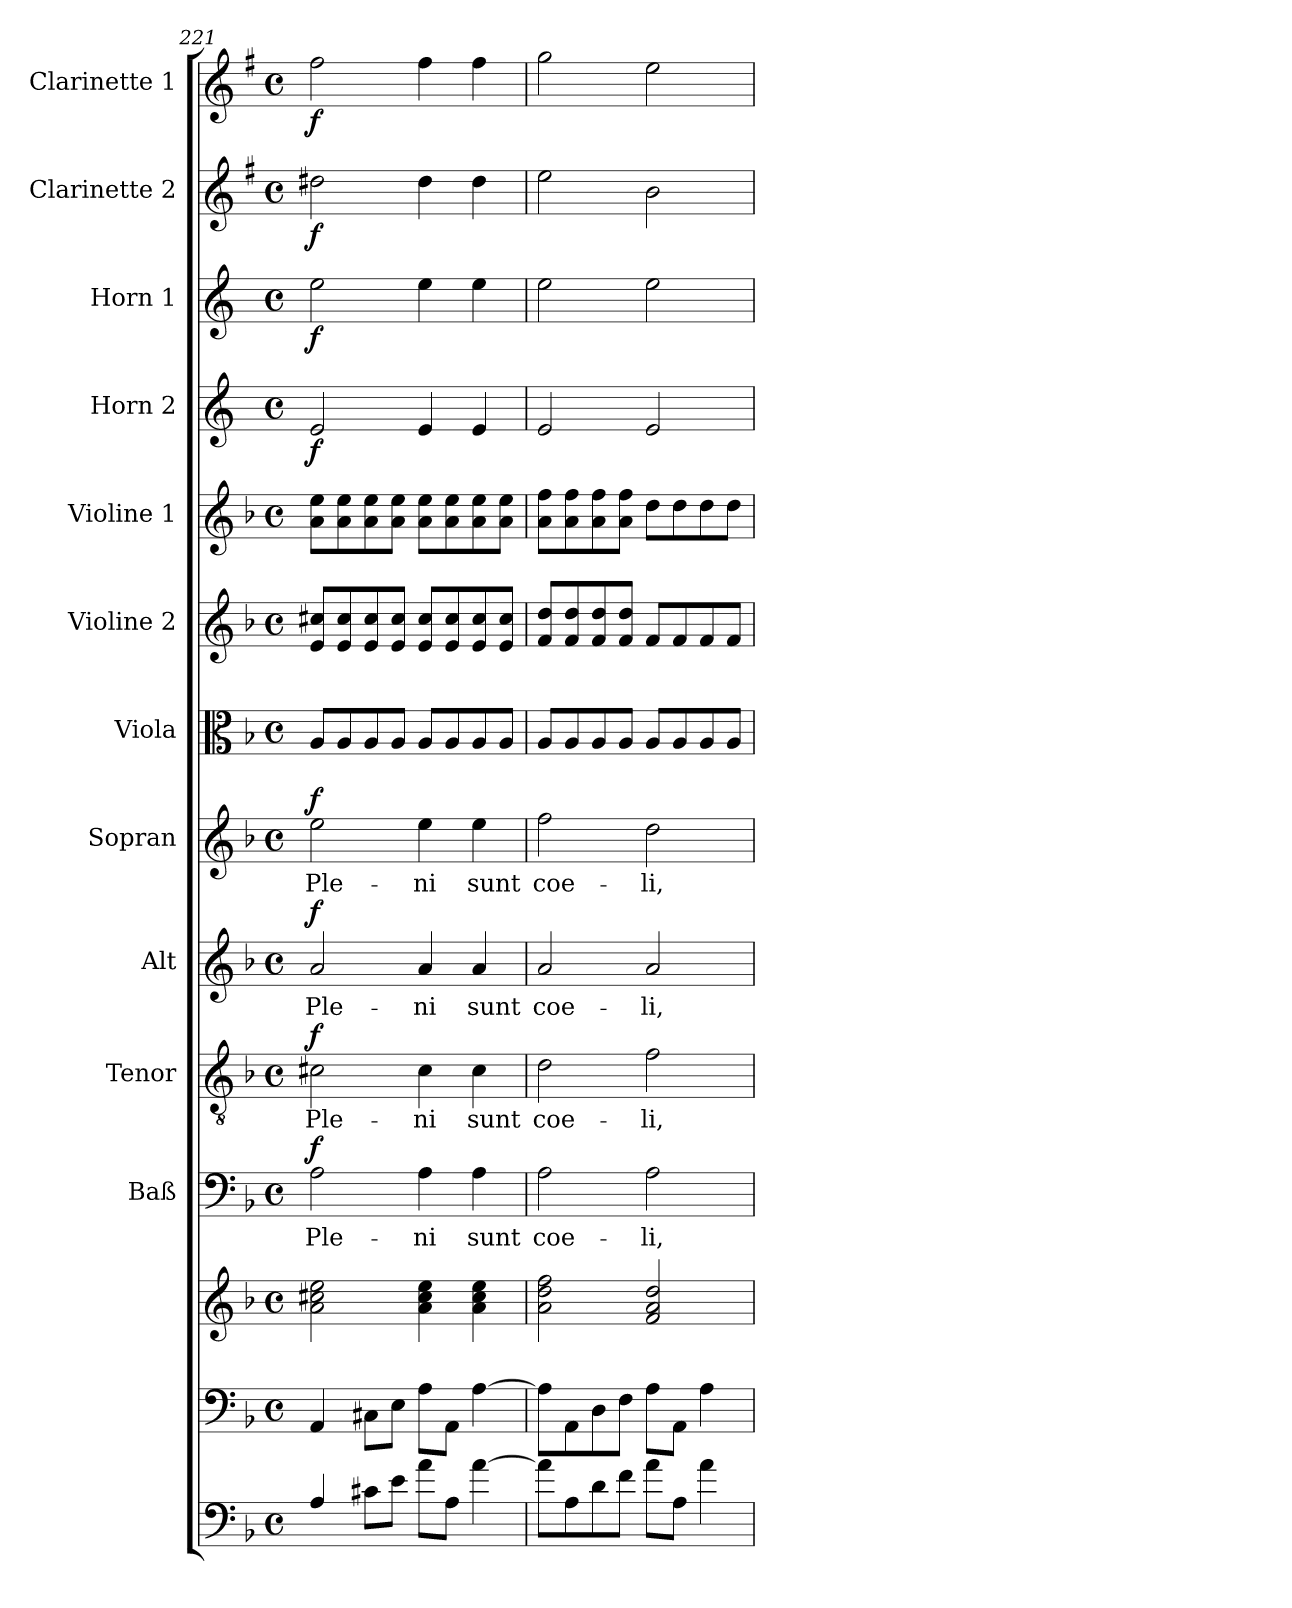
**kern	**kern	**kern	**kern	**text	**dynam	**kern	**text	**dynam	**kern	**text	**dynam	**kern	**text	**dynam	**kern	**kern	**kern	**kern	**dynam	**kern	**dynam	**kern	**dynam	**kern	**dynam
*part13	*part12	*part12	*part11	*part11	*part11	*part10	*part10	*part10	*part9	*part9	*part9	*part8	*part8	*part8	*part7	*part6	*part5	*part4	*part4	*part3	*part3	*part2	*part2	*part1	*part1
*staff14	*staff13	*staff12	*staff11	*staff11	*staff11	*staff10	*staff10	*staff10	*staff9	*staff9	*staff9	*staff8	*staff8	*staff8	*staff7	*staff6	*staff5	*staff4	*staff4	*staff3	*staff3	*staff2	*staff2	*staff1	*staff1
*	*	*	*I"Baß	*	*	*I"Tenor	*	*	*I"Alt	*	*	*I"Sopran	*	*	*I"Viola	*I"Violine 2	*I"Violine 1	*I"Horn 2	*	*I"Horn 1	*	*I"Clarinette 2	*	*I"Clarinette 1	*
*	*	*	*I'Baß	*	*	*I'Ten	*	*	*I'Alt	*	*	*I'Sop	*	*	*I'Vla.	*I'Vln. 2	*I'Vln. 1	*I'Hrn. 2	*	*I'Hrn. 1	*	*	*	*	*
*clefF4	*clefF4	*clefG2	*clefF4	*	*	*clefGv2	*	*	*clefG2	*	*	*clefG2	*	*	*clefC3	*clefG2	*clefG2	*clefG2	*	*clefG2	*	*clefG2	*	*clefG2	*
*ITrd7c12	*	*	*	*	*	*	*	*	*	*	*	*	*	*	*	*	*	*ITrd4c7	*	*ITrd4c7	*	*ITrd1c2	*	*ITrd1c2	*
*k[b-]	*k[b-]	*k[b-]	*k[b-]	*	*	*k[b-]	*	*	*k[b-]	*	*	*k[b-]	*	*	*k[b-]	*k[b-]	*k[b-]	*k[b-]	*	*k[b-]	*	*k[b-]	*	*k[b-]	*
*F:	*F:	*F:	*F:	*	*	*F:	*	*	*F:	*	*	*F:	*	*	*F:	*F:	*F:	*F:	*	*F:	*	*F:	*	*F:	*
*M4/4	*M4/4	*M4/4	*M4/4	*	*	*M4/4	*	*	*M4/4	*	*	*M4/4	*	*	*M4/4	*M4/4	*M4/4	*M4/4	*	*M4/4	*	*M4/4	*	*M4/4	*
*met(c)	*met(c)	*met(c)	*met(c)	*	*	*met(c)	*	*	*met(c)	*	*	*met(c)	*	*	*met(c)	*met(c)	*met(c)	*met(c)	*	*met(c)	*	*met(c)	*	*met(c)	*
=221	=221	=221	=221	=221	=221	=221	=221	=221	=221	=221	=221	=221	=221	=221	=221	=221	=221	=221	=221	=221	=221	=221	=221	=221	=221
!	!	!	!	!LO:LY:b	!LO:DY:a	!	!LO:LY:b	!LO:DY:a	!	!LO:LY:b	!LO:DY:a	!	!LO:LY:b	!LO:DY:a	!	!	!	!	!LO:DY:b	!	!LO:DY:b	!	!LO:DY:b	!	!LO:DY:b
4AA/	4AA/	2a\ 2cc#X\ 2ee\	2A\	Ple-	f	2c#X\	Ple-	f	2a/	Ple-	f	2ee\	Ple-	f	8A/L	8e/ 8cc#X/L	8a\ 8ee\L	2A/	f	2a\	f	2cc#X\	f	2ee\	f
.	.	.	.	.	.	.	.	.	.	.	.	.	.	.	8A/	8e/ 8cc#/	8a\ 8ee\	.	.	.	.	.	.	.	.
8C#X\L	8C#X\L	.	.	.	.	.	.	.	.	.	.	.	.	.	8A/	8e/ 8cc#/	8a\ 8ee\	.	.	.	.	.	.	.	.
8E\J	8E\J	.	.	.	.	.	.	.	.	.	.	.	.	.	8A/J	8e/ 8cc#/J	8a\ 8ee\J	.	.	.	.	.	.	.	.
!	!	!	!	!LO:LY:b	!	!	!LO:LY:b	!	!	!LO:LY:b	!	!	!LO:LY:b	!	!	!	!	!	!	!	!	!	!	!	!
8A\L	8A\L	4a\ 4cc#\ 4ee\	4A\	-ni	.	4c#\	-ni	.	4a/	-ni	.	4ee\	-ni	.	8A/L	8e/ 8cc#/L	8a\ 8ee\L	4A/	.	4a\	.	4cc#\	.	4ee\	.
8AA\J	8AA\J	.	.	.	.	.	.	.	.	.	.	.	.	.	8A/	8e/ 8cc#/	8a\ 8ee\	.	.	.	.	.	.	.	.
!	!	!	!	!LO:LY:b	!	!	!LO:LY:b	!	!	!LO:LY:b	!	!	!LO:LY:b	!	!	!	!	!	!	!	!	!	!	!	!
[4A\	[4A\	4a\ 4cc#\ 4ee\	4A\	sunt	.	4c#\	sunt	.	4a/	sunt	.	4ee\	sunt	.	8A/	8e/ 8cc#/	8a\ 8ee\	4A/	.	4a\	.	4cc#\	.	4ee\	.
.	.	.	.	.	.	.	.	.	.	.	.	.	.	.	8A/J	8e/ 8cc#/J	8a\ 8ee\J	.	.	.	.	.	.	.	.
=222	=222	=222	=222	=222	=222	=222	=222	=222	=222	=222	=222	=222	=222	=222	=222	=222	=222	=222	=222	=222	=222	=222	=222	=222	=222
!	!	!	!	!LO:LY:b	!	!	!LO:LY:b	!	!	!LO:LY:b	!	!	!LO:LY:b	!	!	!	!	!	!	!	!	!	!	!	!
8A\L]	8A\L]	2a\ 2dd\ 2ff\	2A\	coe-	.	2d\	coe-	.	2a/	coe-	.	2ff\	coe-	.	8A/L	8f/ 8dd/L	8a\ 8ff\L	2A/	.	2a\	.	2dd\	.	2ff\	.
8AA\	8AA\	.	.	.	.	.	.	.	.	.	.	.	.	.	8A/	8f/ 8dd/	8a\ 8ff\	.	.	.	.	.	.	.	.
8D\	8D\	.	.	.	.	.	.	.	.	.	.	.	.	.	8A/	8f/ 8dd/	8a\ 8ff\	.	.	.	.	.	.	.	.
8F\J	8F\J	.	.	.	.	.	.	.	.	.	.	.	.	.	8A/J	8f/ 8dd/J	8a\ 8ff\J	.	.	.	.	.	.	.	.
!	!	!	!	!LO:LY:b	!	!	!LO:LY:b	!	!	!LO:LY:b	!	!	!LO:LY:b	!	!	!	!	!	!	!	!	!	!	!	!
8A\L	8A\L	2f/ 2a/ 2dd/	2A\	-li,	.	2f\	-li,	.	2a/	-li,	.	2dd\	-li,	.	8A/L	8f/L	8dd\L	2A/	.	2a\	.	2a\	.	2dd\	.
8AA\J	8AA\J	.	.	.	.	.	.	.	.	.	.	.	.	.	8A/	8f/	8dd\	.	.	.	.	.	.	.	.
4A\	4A\	.	.	.	.	.	.	.	.	.	.	.	.	.	8A/	8f/	8dd\	.	.	.	.	.	.	.	.
.	.	.	.	.	.	.	.	.	.	.	.	.	.	.	8A/J	8f/J	8dd\J	.	.	.	.	.	.	.	.
=	=	=	=	=	=	=	=	=	=	=	=	=	=	=	=	=	=	=	=	=	=	=	=	=	=
*-	*-	*-	*-	*-	*-	*-	*-	*-	*-	*-	*-	*-	*-	*-	*-	*-	*-	*-	*-	*-	*-	*-	*-	*-	*-
